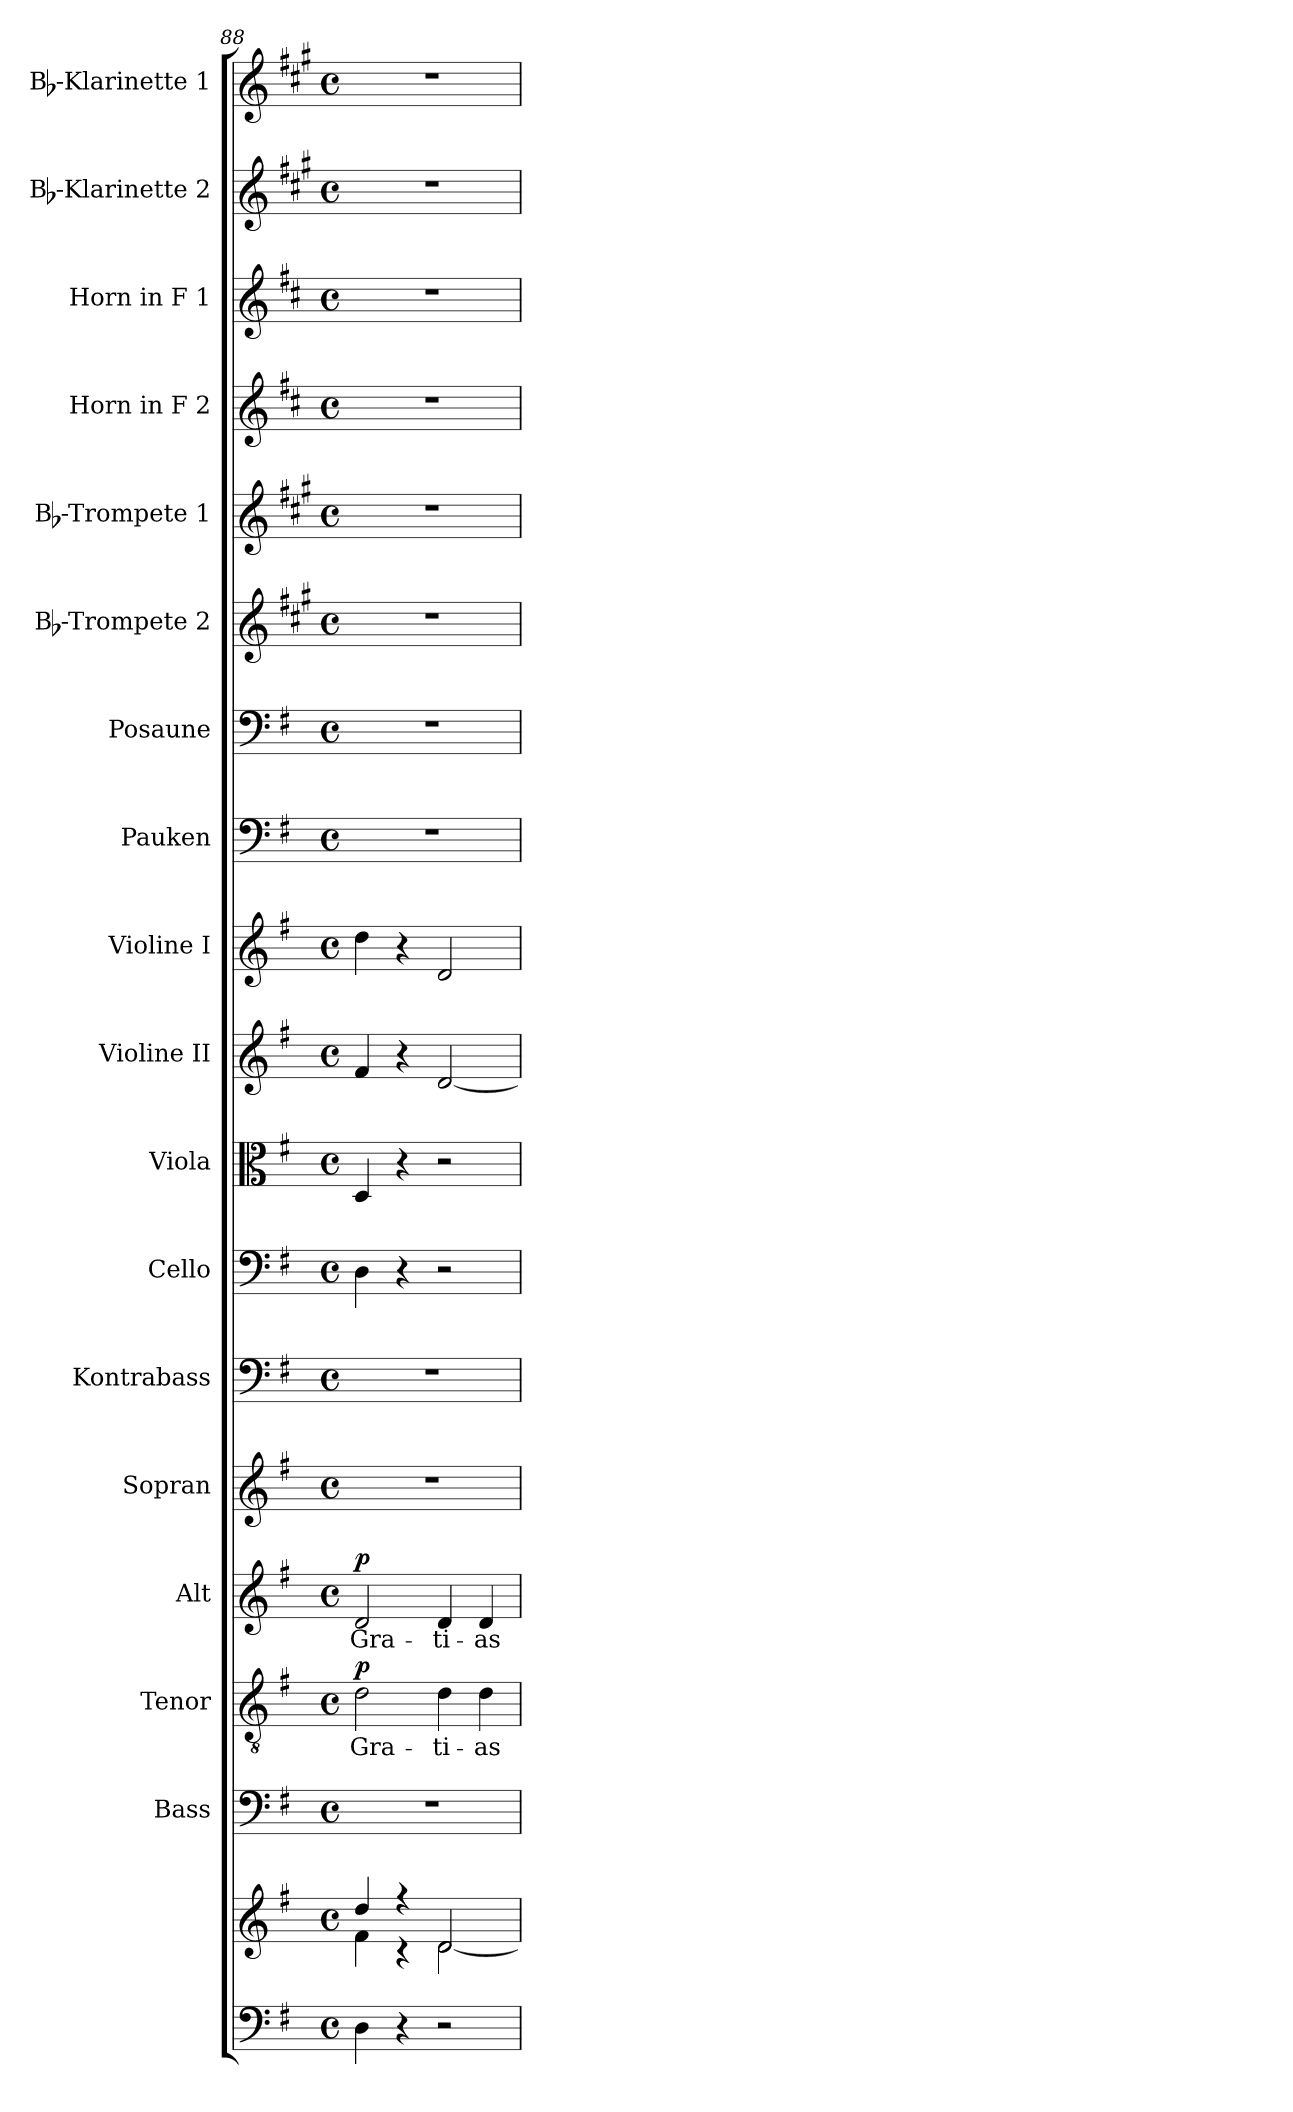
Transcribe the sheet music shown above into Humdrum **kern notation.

**kern	**kern	**kern	**kern	**text	**dynam	**kern	**text	**dynam	**kern	**kern	**kern	**kern	**kern	**kern	**kern	**kern	**kern	**kern	**kern	**kern	**kern	**kern
*part18	*part18	*part17	*part16	*part16	*part16	*part15	*part15	*part15	*part14	*part13	*part12	*part11	*part10	*part9	*part8	*part7	*part6	*part5	*part4	*part3	*part2	*part1
*staff19	*staff18	*staff17	*staff16	*staff16	*staff16	*staff15	*staff15	*staff15	*staff14	*staff13	*staff12	*staff11	*staff10	*staff9	*staff8	*staff7	*staff6	*staff5	*staff4	*staff3	*staff2	*staff1
*	*	*I"Bass	*I"Tenor	*	*	*I"Alt	*	*	*I"Sopran	*I"Kontrabass	*I"Cello	*I"Viola	*I"Violine II	*I"Violine I	*I"Pauken	*I"Posaune	*I"Bb-Trompete 2	*I"Bb-Trompete 1	*I"Horn in F 2	*I"Horn in F 1	*I"Bb-Klarinette 2	*I"Bb-Klarinette 1
*	*	*I'B.	*I'T.	*	*	*I'A.	*	*	*I'S.	*I'Kb.	*	*I'Vla.	*I'Vl. II	*I'Vl. I	*I'Pk.	*I'Pos.	*I'Bb Trp. 2	*I'Bb Trp. 1	*	*	*I'Bb Kl. 2	*I'Bb Kl. 1
*clefF4	*clefG2	*clefF4	*clefGv2	*	*	*clefG2	*	*	*clefG2	*clefF4	*clefF4	*clefC3	*clefG2	*clefG2	*clefF4	*clefF4	*clefG2	*clefG2	*clefG2	*clefG2	*clefG2	*clefG2
*	*	*	*	*	*	*	*	*	*	*ITrd7c12	*	*	*	*	*	*	*ITrd1c2	*ITrd1c2	*ITrd4c7	*ITrd4c7	*ITrd1c2	*ITrd1c2
*k[f#]	*k[f#]	*k[f#]	*k[f#]	*	*	*k[f#]	*	*	*k[f#]	*k[f#]	*k[f#]	*k[f#]	*k[f#]	*k[f#]	*k[f#]	*k[f#]	*k[f#]	*k[f#]	*k[f#]	*k[f#]	*k[f#]	*k[f#]
*G:	*G:	*G:	*G:	*	*	*G:	*	*	*G:	*G:	*G:	*G:	*G:	*G:	*G:	*G:	*G:	*G:	*G:	*G:	*G:	*G:
*M4/4	*M4/4	*M4/4	*M4/4	*	*	*M4/4	*	*	*M4/4	*M4/4	*M4/4	*M4/4	*M4/4	*M4/4	*M4/4	*M4/4	*M4/4	*M4/4	*M4/4	*M4/4	*M4/4	*M4/4
*met(c)	*met(c)	*met(c)	*met(c)	*	*	*met(c)	*	*	*met(c)	*met(c)	*met(c)	*met(c)	*met(c)	*met(c)	*met(c)	*met(c)	*met(c)	*met(c)	*met(c)	*met(c)	*met(c)	*met(c)
=88	=88	=88	=88	=88	=88	=88	=88	=88	=88	=88	=88	=88	=88	=88	=88	=88	=88	=88	=88	=88	=88	=88
*	*^	*	*	*	*	*	*	*	*	*	*	*	*	*	*	*	*	*	*	*	*	*
!	!	!	!	!	!LO:LY:b	!LO:DY:a	!	!LO:LY:b	!LO:DY:a	!	!	!	!	!	!	!	!	!	!	!	!	!	!
4D\	4dd/	4f#\	1r	2d\	Gra-	p	2d/	Gra-	p	1r	1r	4D\	4D/	4f#/	4dd\	1r	1r	1r	1r	1r	1r	1r	1r
4r	4r	4r	.	.	.	.	.	.	.	.	.	4r	4r	4r	4r	.	.	.	.	.	.	.	.
!	!	!	!	!	!LO:LY:b	!	!	!LO:LY:b	!	!	!	!	!	!	!	!	!	!	!	!	!	!	!
2r	2d/	[<2d\	.	4d\	-ti-	.	4d/	-ti-	.	.	.	2r	2r	[2d/	2d/	.	.	.	.	.	.	.	.
!	!	!	!	!	!LO:LY:b	!	!	!LO:LY:b	!	!	!	!	!	!	!	!	!	!	!	!	!	!	!
.	.	.	.	4d\	-as	.	4d/	-as	.	.	.	.	.	.	.	.	.	.	.	.	.	.	.
*	*v	*v	*	*	*	*	*	*	*	*	*	*	*	*	*	*	*	*	*	*	*	*	*
=	=	=	=	=	=	=	=	=	=	=	=	=	=	=	=	=	=	=	=	=	=	=
*-	*-	*-	*-	*-	*-	*-	*-	*-	*-	*-	*-	*-	*-	*-	*-	*-	*-	*-	*-	*-	*-	*-
